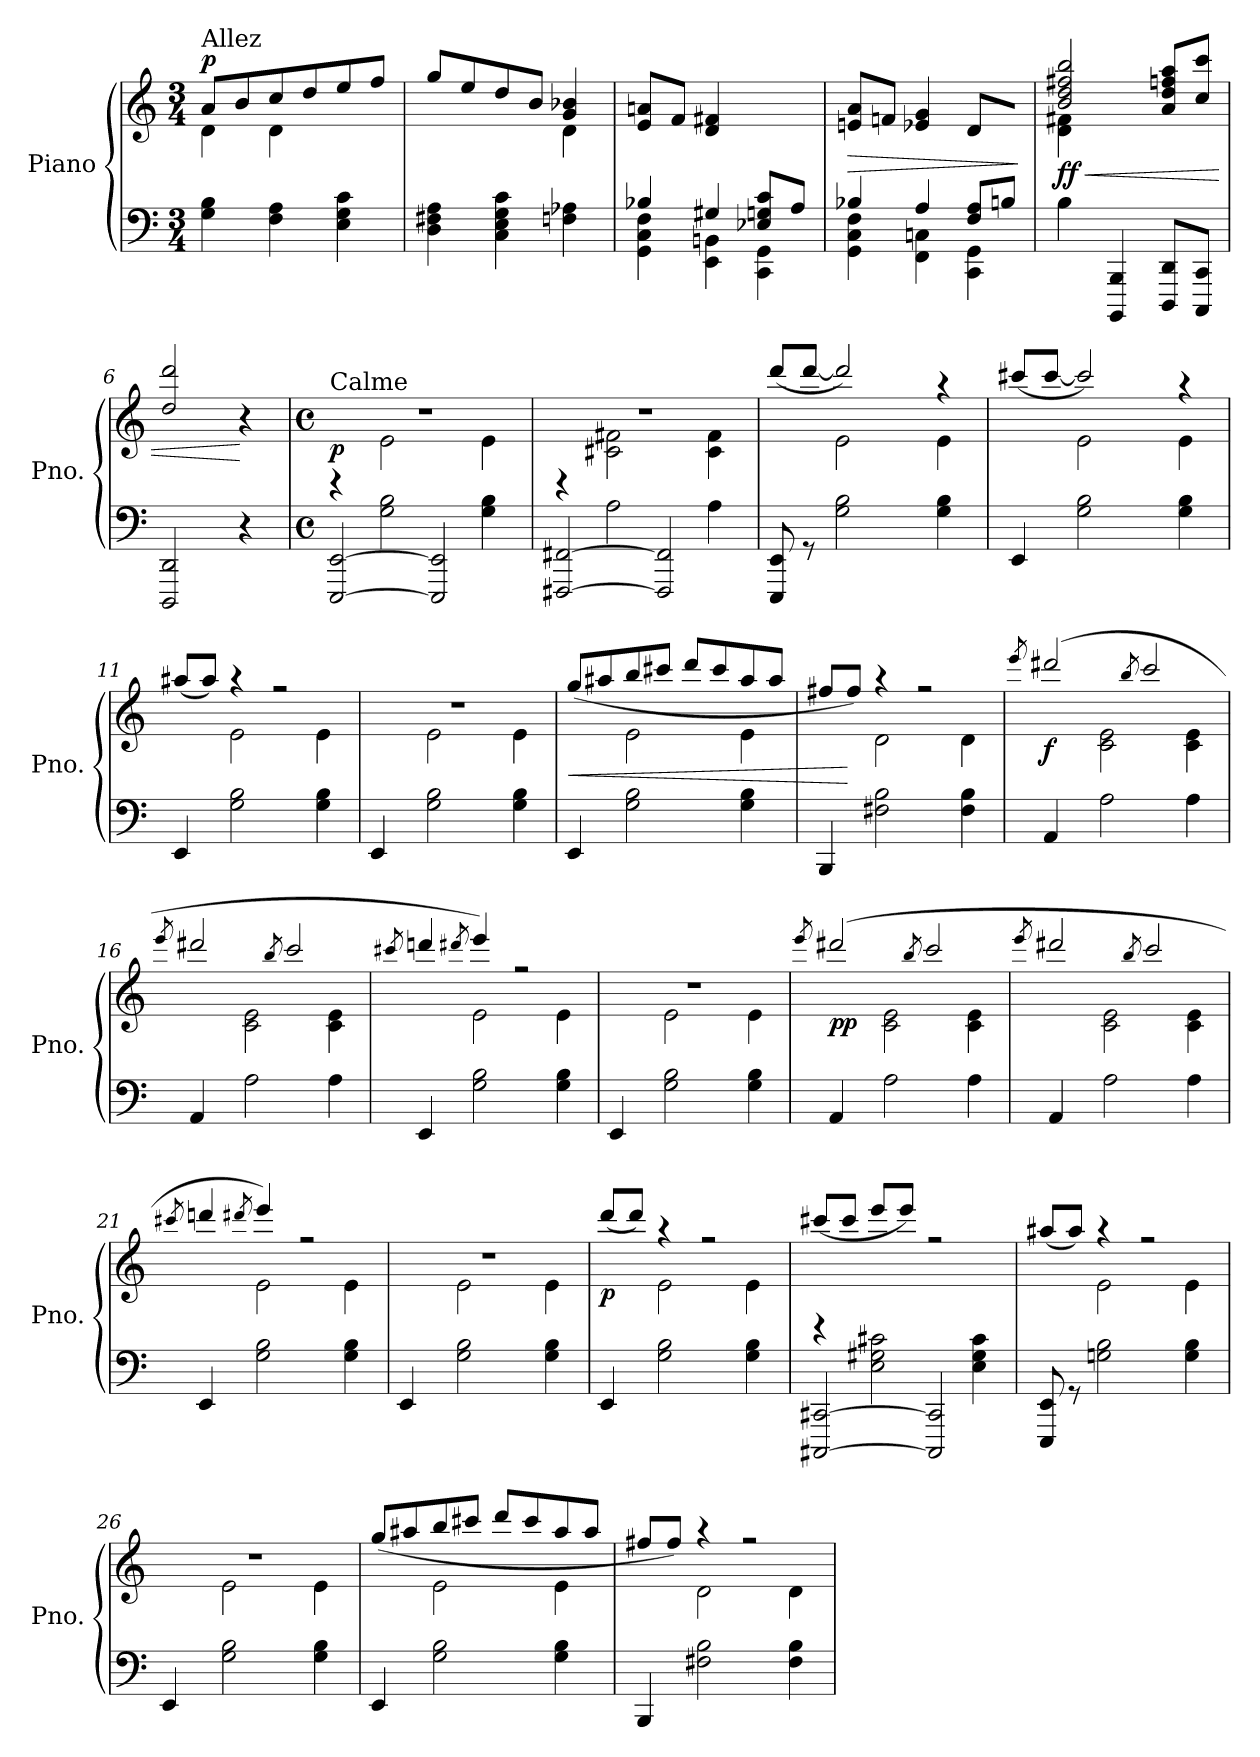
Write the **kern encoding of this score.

**kern	**kern	**dynam
*part1	*part1	*part1
*staff2	*staff1	*staff1/2
*I"Piano	*	*
*I'Pno.	*	*
*clefF4	*clefG2	*
*k[]	*k[]	*
*M3/4	*M3/4	*
=1	=1	=1
*^	*^	*
!	!	!LO:TX:a:t=Allez	!	!
!	!	!	!	!LO:DY:a
2ryy	4G\ 4B\	8a/L	4d\	p
.	.	8b/	.	.
.	4F\ 4A\	8cc/	4d\	.
.	.	8dd/	.	.
4ryy	4E\ 4G\ 4c\	8ee/	4ryy	.
.	.	8ff/J	.	.
=2	=2	=2	=2	=2
4ryy	4D\ 4F#X\ 4A\	8gg/L	2ryy	.
.	.	8ee/	.	.
4ryy	4C\ 4E\ 4G\ 4c\	8dd/	.	.
.	.	8b/J	.	.
4ryy	4Fn\ 4A-X\	4g/ 4b-X/	4d\	.
*	*	*v	*v	*
=3	=3	=3	=3
*	*^	*	*
2ryy	4B-X/	4GG\ 4C\ 4F\	(8e/ 8an/L	.
.	.	.	8f/J	.
.	4G#X/	4EE\ 4BBn\	4d/ 4f#X/	.
8E-X/ 8Gn/ 8c/L	4ryy	4CC\ 4GG\	4ryy	.
8A/J	.	.	.	.
=4	=4	=4	=4	=4
!	!	!	!	!LO:HP:b
*	*	*	*^	*
2ryy	4B-X/	4GG\ 4C\ 4F\	8en/ 8a/L	2ryy	>
.	.	.	8fn/J	.	.
.	4A/	4FF\ 4Cn\	4e-X/ 4g/	.	.
8F/ 8A/L	4ryy	4CC\ 4GG\	8d/L	4ryy	.
8Bn/J)	.	.	8A/Jyy	.	.
*v	*v	*v	*	*	*
*	*v	*v	*
.	.	]
=5	=5	=5
*^	*	*
!	!	!	!LO:HP:b
*	*	*^	*
!	!	!	!	!LO:DY:n=1:b
4ryy	4B\	2b/ 2dd/ 2ff#X/ 2bb/	4d\ 4f#X\	< ff
4BBBB/ 4BBB/	2ryy	.	2ryy	.
8DDD/ 8DD/L	.	8a/ 8dd/ 8ffn/ 8aa/L	.	.
8CCC/ 8CC/J	.	8cc/ 8ccc/J	.	.
*v	*v	*	*	*
*	*v	*v	*
=6	=6	=6
2DDD/ 2DD/	2dd/ 2ddd/	.
4r	4r	[
!!LO:LB:g=z
=7	=7	=7
*M4/4	*M4/4	*
*met(c)	*met(c)	*
*^	*^	*
*	*^	*	*	*
!	!	!	!LO:TX:a:t=Calme	!	!
!	!	!	!	!	!LO:DY:b
4re	4rAyy	[2EEE/ [2EE/	1rdd	4ryy	p
2.ryy	2G\ 2B\	.	.	2e\	.
.	.	2EEE/] 2EE/]	.	.	.
.	4G\ 4B\	.	.	4e\	.
=8	=8	=8	=8	=8	=8
4re	4rAyy	[2FFF#X/ [2FF#X/	1rdd	4ryy	.
2.ryy	2A\	.	.	2c#X\ 2f#X\	.
.	.	2FFF#/] 2FF#/]	.	.	.
.	4A\	.	.	4c#\ 4f#\	.
=9	=9	=9	=9	=9	=9
4reyy	4rAyy	8EEE/ 8EE/	(>8ddd/L	4ryy	.
.	.	8rGG	[8ddd/J	.	.
2.ryy	2G\ 2B\	4ryy	2ddd/])	2e\	.
.	.	2ryy	.	.	.
.	4G\ 4B\	.	4raa	4e\	.
=10	=10	=10	=10	=10	=10
4EE/	4rAyy	8ryy	(>8ccc#X/L	4ryy	.
.	.	8ryy	[8ccc#/J	.	.
2.ryy	2G\ 2B\	4ryy	2ccc#/])	2e\	.
.	.	2ryy	.	.	.
.	4G\ 4B\	.	4raa	4e\	.
=11	=11	=11	=11	=11	=11
4EE/	4rAyy	8ryy	(>8aa#X/L	4ryy	.
.	.	8ryy	8aa#/J)	.	.
2.ryy	2G\ 2B\	4ryy	4raa	2e\	.
.	.	2ryy	2rff	.	.
.	4G\ 4B\	.	.	4e\	.
!!LO:LB:g=z	!!
=12	=12	=12	=12	=12	=12
4EE/	4rAyy	8ryy	1rdd	4ryy	.
.	.	8ryy	.	.	.
2.ryy	2G\ 2B\	4ryy	.	2e\	.
.	.	2ryy	.	.	.
.	4G\ 4B\	.	.	4e\	.
=13	=13	=13	=13	=13	=13
!	!	!	!	!	!LO:HP:b
4EE/	4rAyy	8ryy	(8gg/L	4ryy	<
.	.	8ryy	8aa#X/	.	.
2.ryy	2G\ 2B\	4ryy	8bb/	2e\	.
.	.	.	8ccc#X/J	.	.
.	.	2ryy	8ddd/L	.	.
.	.	.	8ccc#/	.	.
.	4G\ 4B\	.	8aa#/	4e\	.
.	.	.	8aa#/J	.	.
=14	=14	=14	=14	=14	=14
4BBB/	4rAyy	8ryy	8ff#X/L	4ryy	.
.	.	8ryy	8ff#/J)	.	[
2.ryy	2F#X\ 2B\	4ryy	4raa	2d\	.
.	.	2ryy	2rff	.	.
.	4F#\ 4B\	.	.	4d\	.
=15	=15	=15	=15	=15	=15
.	.	.	8qeee/	.	.
!	!	!	!	!	!LO:DY:b
4AA/	4rAyy	8ryy	(2ddd#X/	4ryy	f
.	.	8ryy	.	.	.
2.ryy	2A\	4ryy	.	2c\ 2e\	.
.	.	.	8qbb/	.	.
.	.	2ryy	2ccc/	.	.
.	4A\	.	.	4c\ 4e\	.
=16	=16	=16	=16	=16	=16
.	.	.	8qeee/	.	.
4AA/	4rAyy	8ryy	2ddd#X/	4ryy	.
.	.	8ryy	.	.	.
2.ryy	2A\	4ryy	.	2c\ 2e\	.
.	.	.	8qbb/	.	.
.	.	2ryy	2ccc/	.	.
.	4A\	.	.	4c\ 4e\	.
!!LO:LB:g=z	!!
=17	=17	=17	=17	=17	=17
.	.	.	8qccc#X/	.	.
4EE/	4rAyy	8ryy	4dddn/	4ryy	.
.	.	8ryy	.	.	.
.	.	.	8qddd#X/	.	.
2.ryy	2G\ 2B\	4ryy	4eee/)	2e\	.
.	.	2ryy	2rff	.	.
.	4G\ 4B\	.	.	4e\	.
=18	=18	=18	=18	=18	=18
4EE/	4rAyy	8ryy	1rdd	4ryy	.
.	.	8ryy	.	.	.
2.ryy	2G\ 2B\	4ryy	.	2e\	.
.	.	2ryy	.	.	.
.	4G\ 4B\	.	.	4e\	.
=19	=19	=19	=19	=19	=19
.	.	.	8qeee/	.	.
!	!	!	!	!	!LO:DY:b
4AA/	4rAyy	8ryy	(2ddd#X/	4ryy	pp
.	.	8ryy	.	.	.
2.ryy	2A\	4ryy	.	2c\ 2e\	.
.	.	.	8qbb/	.	.
.	.	2ryy	2ccc/	.	.
.	4A\	.	.	4c\ 4e\	.
=20	=20	=20	=20	=20	=20
.	.	.	8qeee/	.	.
4AA/	4rAyy	8ryy	2ddd#X/	4ryy	.
.	.	8ryy	.	.	.
2.ryy	2A\	4ryy	.	2c\ 2e\	.
.	.	.	8qbb/	.	.
.	.	2ryy	2ccc/	.	.
.	4A\	.	.	4c\ 4e\	.
=21	=21	=21	=21	=21	=21
.	.	.	8qccc#X/	.	.
4EE/	4rAyy	8ryy	4dddn/	4ryy	.
.	.	8ryy	.	.	.
.	.	.	8qddd#X/	.	.
2.ryy	2G\ 2B\	4ryy	4eee/)	2e\	.
.	.	2ryy	2rff	.	.
.	4G\ 4B\	.	.	4e\	.
=22	=22	=22	=22	=22	=22
4EE/	4rAyy	8ryy	1rdd	4ryy	.
.	.	8ryy	.	.	.
2.ryy	2G\ 2B\	4ryy	.	2e\	.
.	.	2ryy	.	.	.
.	4G\ 4B\	.	.	4e\	.
!!LO:LB:g=z	!!
=23	=23	=23	=23	=23	=23
!	!	!	!	!	!LO:DY:b
4EE/	4rAyy	8ryy	(>8ddd/L	4ryy	p
.	.	8ryy	8ddd/J)	.	.
2.ryy	2G\ 2B\	4ryy	4raa	2e\	.
.	.	2ryy	2rff	.	.
.	4G\ 4B\	.	.	4e\	.
*	*	*	*v	*v	*
=24	=24	=24	=24	=24
4re	4rAyy	[2CCC#X/ [2CC#X/	(>8ccc#X/L	.
.	.	.	8ccc#/J	.
2rBByy	2E\ 2G#X\ 2c#X\	.	8eee/L	.
.	.	.	8eee/J)	.
.	.	2CCC#/] 2CC#/]	2rff	.
4ryy	4E\ 4G#\ 4c#\	.	.	.
=25	=25	=25	=25	=25
*	*	*	*^	*
4reyy	4rAyy	8EEE/ 8EE/	(>8aa#X/L	4ryy	.
.	.	8rGG	8aa#/J)	.	.
2.ryy	2Gn\ 2B\	4ryy	4raa	2e\	.
.	.	2ryy	2rff	.	.
.	4G\ 4B\	.	.	4e\	.
=26	=26	=26	=26	=26	=26
4EE/	4rAyy	8ryy	1rdd	4ryy	.
.	.	8ryy	.	.	.
2.ryy	2G\ 2B\	4ryy	.	2e\	.
.	.	2ryy	.	.	.
.	4G\ 4B\	.	.	4e\	.
=27	=27	=27	=27	=27	=27
4EE/	4rAyy	8ryy	(8gg/L	4ryy	.
.	.	8ryy	8aa#X/	.	.
2.ryy	2G\ 2B\	4ryy	8bb/	2e\	.
.	.	.	8ccc#X/J	.	.
.	.	2ryy	8ddd/L	.	.
.	.	.	8ccc#/	.	.
.	4G\ 4B\	.	8aa#/	4e\	.
.	.	.	8aa#/J	.	.
!!LO:PB:g=z	!!
=28	=28	=28	=28	=28	=28
4BBB/	4rAyy	8ryy	8ff#X/L	4ryy	.
.	.	8ryy	8ff#/J)	.	.
2.ryy	2F#X\ 2B\	4ryy	4raa	2d\	.
.	.	2ryy	2rff	.	.
.	4F#\ 4B\	.	.	4d\	.
*v	*v	*v	*	*	*
*	*v	*v	*
=	=	=
*-	*-	*-
